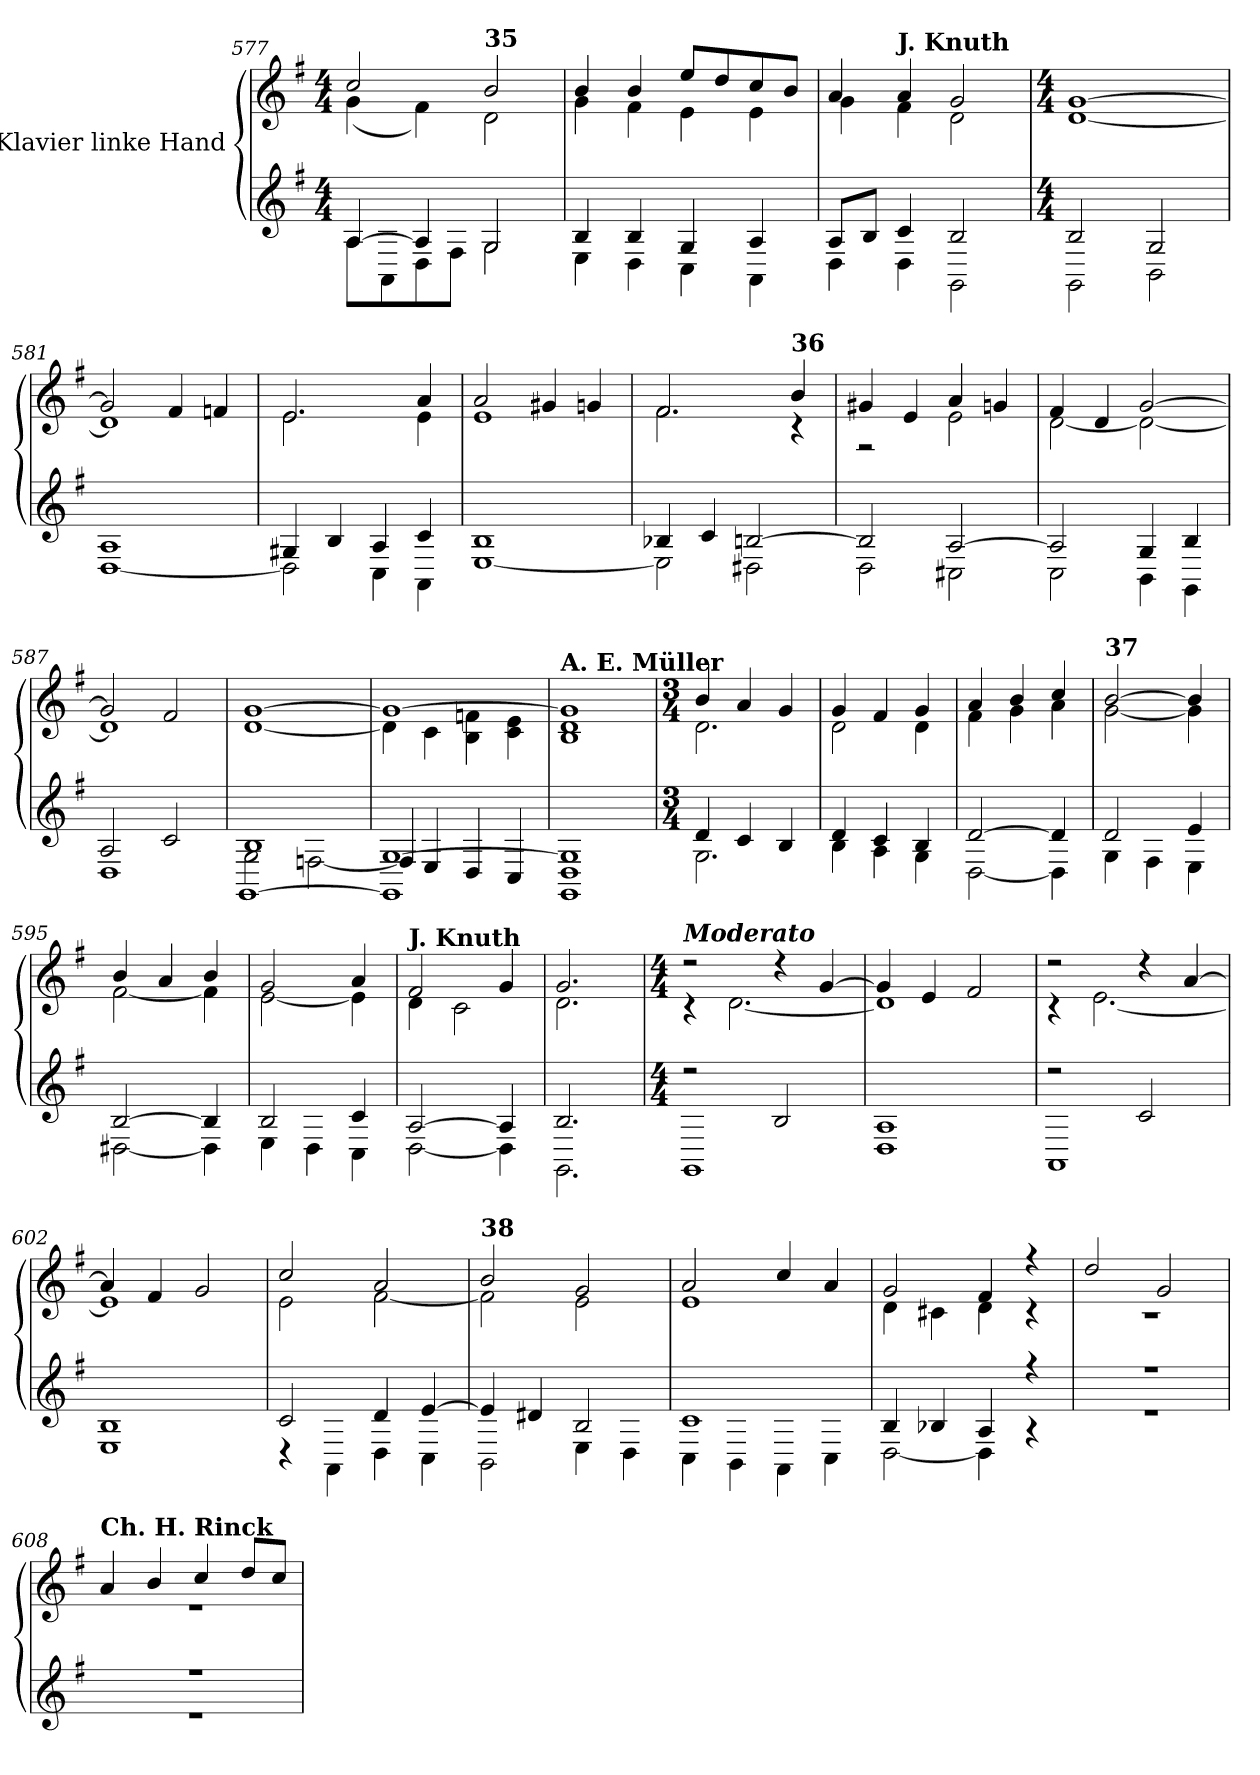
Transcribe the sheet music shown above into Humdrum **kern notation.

**kern	**kern
*part1	*part1
*staff2	*staff1
*I"Klavier linke Hand	*
*clefG2	*clefG2
*k[f#]	*k[f#]
*M4/4	*M4/4
=577	=577
*^	*^
[4A/	8A\L	2cc/	(4g\
.	8AA\	.	.
4A/]	8D\	.	4f#\)
.	8F#\J	.	.
!	!	!LO:TX:a:B:t=35	!
2G/	2G\	2b/	2d\
=578	=578	=578	=578
4B/	4E\	4b/	4g\
4B/	4D\	4b/	4f#\
4G/	4C\	8ee/L	4e\
.	.	8dd/	.
4A/	4AA\	8cc/	4e\
.	.	8b/J	.
=579	=579	=579	=579
8A/L	4D\	4a/	4g\
8B/J	.	.	.
!	!	!LO:TX:a:B:t=J. Knuth	!
4c/	4D\	4a/	4f#\
2B/	2GG\	2g/	2d\
!!LO:LB:g=z	!!
=580	=580	=580	=580
*M4/4	*	*M4/4	*
2B/	2GG\	[1g	[1d
2G/	2BB\	.	.
=581	=581	=581	=581
1A	[1D	2g/]	1d]
.	.	4f#/	.
.	.	4fn/	.
=582	=582	=582	=582
4G#X/	2D\]	2.e/	2.e\
4B/	.	.	.
4A/	4C\	.	.
4c/	4AA\	4a/	4e\
=583	=583	=583	=583
1B	[1E	2a/	1e
.	.	4g#X/	.
.	.	4gn/	.
=584	=584	=584	=584
4B-X/	2E\]	2.f#/	2.f#\
4c/	.	.	.
[2Bn/	2D#X\	.	.
!	!	!LO:TX:a:B:t=36	!
.	.	4b/	4r
=585	=585	=585	=585
2B/]	2D\	4g#X/	2r
.	.	4e/	.
[2A/	2C#X\	4a/	2e\
.	.	4gn/	.
!!LO:LB:g=z	!!
=586	=586	=586	=586
2A/]	2C\	4f#/	[2d\
.	.	4d/	.
4G/	4BB\	[2g/	2d\_
4B/	4GG\	.	.
=587	=587	=587	=587
2A/	1D	2g/]	1d]
2c/	.	2f#/	.
=588	=588	=588	=588
*	*^	*	*
1B	2G\	[1GG	[1g	[1d
.	[2Fn\	.	.	.
=589	=589	=589	=589	=589
[1G	4F/]	1GG]	1g_	4d\]
.	4E/	.	.	4c\
.	4D/	.	.	4B\ 4fn\
.	4C/	.	.	4c\ 4e\
=590	=590	=590	=590	=590
!	!	!	!LO:TX:a:B:t=A. E. Müller	!
1G]	1D	1GG	1g]	1B 1d
*v	*v	*v	*	*
!!LO:PB:g=z	!!
=591	=591	=591
*M3/4	*M3/4	*
*^	*	*
4d/	2.G\	4b/	2.d\
4c/	.	4a/	.
4B/	.	4g/	.
=592	=592	=592	=592
4d/	4B\	4g/	2d\
4c/	4A\	4f#/	.
4B/	4G\	4g/	4d\
=593	=593	=593	=593
[2d/	[2D\	4a/	4f#\
.	.	4b/	4g\
4d/]	4D\]	4cc/	4a\
=594	=594	=594	=594
!	!	!LO:TX:a:B:t=37	!
2d/	4G\	[2b/	[2g\
.	4F#\	.	.
4e/	4E\	4b/]	4g\]
=595	=595	=595	=595
[2B/	[2D#X\	4b/	[2f#\
.	.	4a/	.
4B/]	4D#\]	4b/	4f#\]
=596	=596	=596	=596
2B/	4E\	2g/	[2e\
.	4D\	.	.
4c/	4C\	4a/	4e\]
=597	=597	=597	=597
!	!	!LO:TX:a:B:t=J. Knuth	!
[2A/	[2D\	2f#/	4d\
.	.	.	2c\
4A/]	4D\]	4g/	.
!!LO:LB:g=z	!!
=598	=598	=598	=598
2.B/	2.GG\	2.g/	2.d\
!!LO:PB:g=z	!!
=599	=599	=599	=599
*M4/4	*	*M4/4	*
!	!	!LO:TX:a:Bi:t=Moderato	!
2r	1GG	2r	4r
.	.	.	[2.d\
2B/	.	4r	.
.	.	[4g/	.
=600	=600	=600	=600
1A	1D	4g/]	1d]
.	.	4e/	.
.	.	2f#/	.
=601	=601	=601	=601
2r	1AA	2r	4r
.	.	.	[2.e\
2c/	.	4r	.
.	.	[4a/	.
=602	=602	=602	=602
1B	1E	4a/]	1e]
.	.	4f#/	.
.	.	2g/	.
=603	=603	=603	=603
2c/	4r	2cc/	2e\
.	4AA\	.	.
4d/	4D\	2a/	[2f#\
[4e/	4C\	.	.
=604	=604	=604	=604
!	!	!LO:TX:a:B:t=38	!
4e/]	2BB\	2b/	2f#\]
4d#X/	.	.	.
2B/	4E\	2g/	2e\
.	4D\	.	.
!!LO:LB:g=z	!!
=605	=605	=605	=605
1c	4C\	2a/	1e
.	4BB\	.	.
.	4AA\	4cc/	.
.	4C\	4a/	.
=606	=606	=606	=606
4B/	[2D\	2g/	4d\
4B-X/	.	.	4c#X\
4A/	4D\]	4f#/	4d\
4r	4r	4r	4r
=607	=607	=607	=607
1r	1r	2dd/	1r
.	.	2g/	.
=608	=608	=608	=608
!	!	!LO:TX:a:B:t=Ch. H. Rinck	!
1r	1r	4a/	1r
.	.	4b/	.
.	.	4cc/	.
.	.	8dd/L	.
.	.	8cc/J	.
*v	*v	*	*
*	*v	*v
=	=
*-	*-
